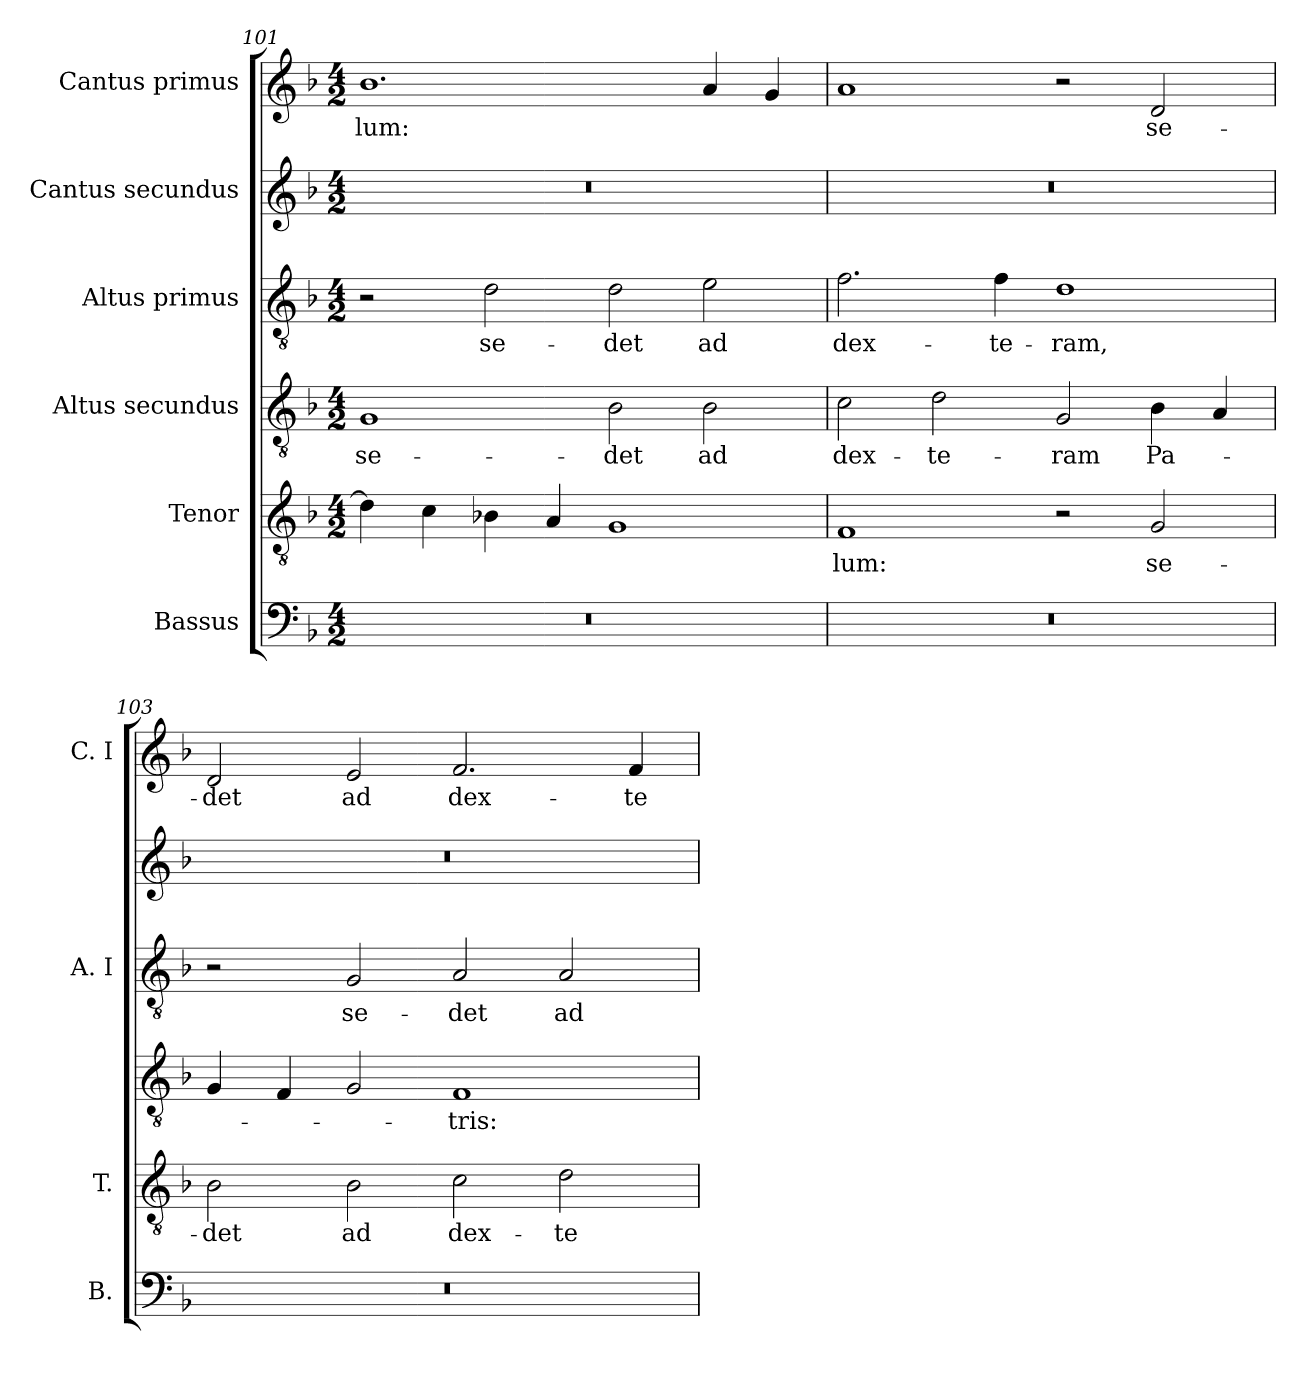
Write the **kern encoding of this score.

**kern	**kern	**text	**kern	**text	**kern	**text	**kern	**kern	**text
*part6	*part5	*part5	*part4	*part4	*part3	*part3	*part2	*part1	*part1
*staff6	*staff5	*staff5	*staff4	*staff4	*staff3	*staff3	*staff2	*staff1	*staff1
*I"Bassus	*I"Tenor	*	*I"Altus secundus	*	*I"Altus primus	*	*I"Cantus secundus	*I"Cantus primus	*
*I'B.	*I'T.	*	*	*	*I'A. I	*	*	*I'C. I	*
*clefF4	*clefGv2	*	*clefGv2	*	*clefGv2	*	*clefG2	*clefG2	*
*	*ITrd7c12	*	*ITrd7c12	*	*ITrd7c12	*	*	*	*
*k[b-]	*k[b-]	*	*k[b-]	*	*k[b-]	*	*k[b-]	*k[b-]	*
*d:	*d:	*	*d:	*	*d:	*	*d:	*d:	*
*M4/2	*M4/2	*	*M4/2	*	*M4/2	*	*M4/2	*M4/2	*
=101	=101	=101	=101	=101	=101	=101	=101	=101	=101
!LO:N:vis=1	!	!	!	!	!	!	!	!	!
!	!	!	!	!LO:LY:b:color=#000000	!	!	!LO:N:vis=1	!	!
!	!	!	!	!	!	!	!	!	!LO:LY:b:color=#000000
0r	4Di\]	.	1GGi	se-	2r	.	0r	1.b-i	-lum:
.	4Ci\	.	.	.	.	.	.	.	.
!	!	!	!	!	!	!LO:LY:b:color=#000000	!	!	!
.	4BB-Xi\	.	.	.	2Di\	se-	.	.	.
.	4AAi/	.	.	.	.	.	.	.	.
!	!	!	!	!LO:LY:b:color=#000000	!	!	!	!	!
!	!	!	!	!	!	!LO:LY:b:color=#000000	!	!	!
.	1GGi	.	2BB-i\	-det	2Di\	-det	.	.	.
!	!	!	!	!LO:LY:b:color=#000000	!	!	!	!	!
!	!	!	!	!	!	!LO:LY:b:color=#000000	!	!	!
.	.	.	2BB-i\	ad	2Ei\	ad	.	4ai/	.
.	.	.	.	.	.	.	.	4gi/	.
=102	=102	=102	=102	=102	=102	=102	=102	=102	=102
!LO:N:vis=1	!	!	!	!	!	!	!	!	!
!	!	!LO:LY:b:color=#000000	!	!	!	!	!	!	!
!	!	!	!	!LO:LY:b:color=#000000	!	!	!	!	!
!	!	!	!	!	!	!LO:LY:b:color=#000000	!LO:N:vis=1	!	!
0r	1FFi	-lum:	2Ci\	dex-	2.Fi\	dex-	0r	1ai	.
!	!	!	!	!LO:LY:b:color=#000000	!	!	!	!	!
.	.	.	2Di\	-te-	.	.	.	.	.
!	!	!	!	!	!	!LO:LY:b:color=#000000	!	!	!
.	.	.	.	.	4Fi\	-te-	.	.	.
!	!	!	!	!LO:LY:b:color=#000000	!	!	!	!	!
!	!	!	!	!	!	!LO:LY:b:color=#000000	!	!	!
.	2r	.	2GGi/	-ram	1Di	-ram,	.	2r	.
!	!	!LO:LY:b:color=#000000	!	!	!	!	!	!	!
!	!	!	!	!LO:LY:b:color=#000000	!	!	!	!	!
!	!	!	!	!	!	!	!	!	!LO:LY:b:color=#000000
.	2GGi/	se-	4BB-i\	Pa-	.	.	.	2di/	se-
.	.	.	4AAi/	.	.	.	.	.	.
=103	=103	=103	=103	=103	=103	=103	=103	=103	=103
!LO:N:vis=1	!	!	!	!	!	!	!	!	!
!	!	!LO:LY:b:color=#000000	!	!	!	!	!LO:N:vis=1	!	!
!	!	!	!	!	!	!	!	!	!LO:LY:b:color=#000000
0r	2BB-i\	-det	4GGi/	.	2r	.	0r	2di/	-det
.	.	.	4FFi/	.	.	.	.	.	.
!	!	!LO:LY:b:color=#000000	!	!	!	!	!	!	!
!	!	!	!	!	!	!LO:LY:b:color=#000000	!	!	!
!	!	!	!	!	!	!	!	!	!LO:LY:b:color=#000000
.	2BB-i\	ad	2GGi/	.	2GGi/	se-	.	2ei/	ad
!	!	!LO:LY:b:color=#000000	!	!	!	!	!	!	!
!	!	!	!	!LO:LY:b:color=#000000	!	!	!	!	!
!	!	!	!	!	!	!LO:LY:b:color=#000000	!	!	!
!	!	!	!	!	!	!	!	!	!LO:LY:b:color=#000000
.	2Ci\	dex-	1FFi	-tris:	2AAi/	-det	.	2.fi/	dex-
!	!	!LO:LY:b:color=#000000	!	!	!	!	!	!	!
!	!	!	!	!	!	!LO:LY:b:color=#000000	!	!	!
.	2Di\	-te-	.	.	2AAi/	ad	.	.	.
!	!	!	!	!	!	!	!	!	!LO:LY:b:color=#000000
.	.	.	.	.	.	.	.	4fi/	-te-
=	=	=	=	=	=	=	=	=	=
*-	*-	*-	*-	*-	*-	*-	*-	*-	*-
